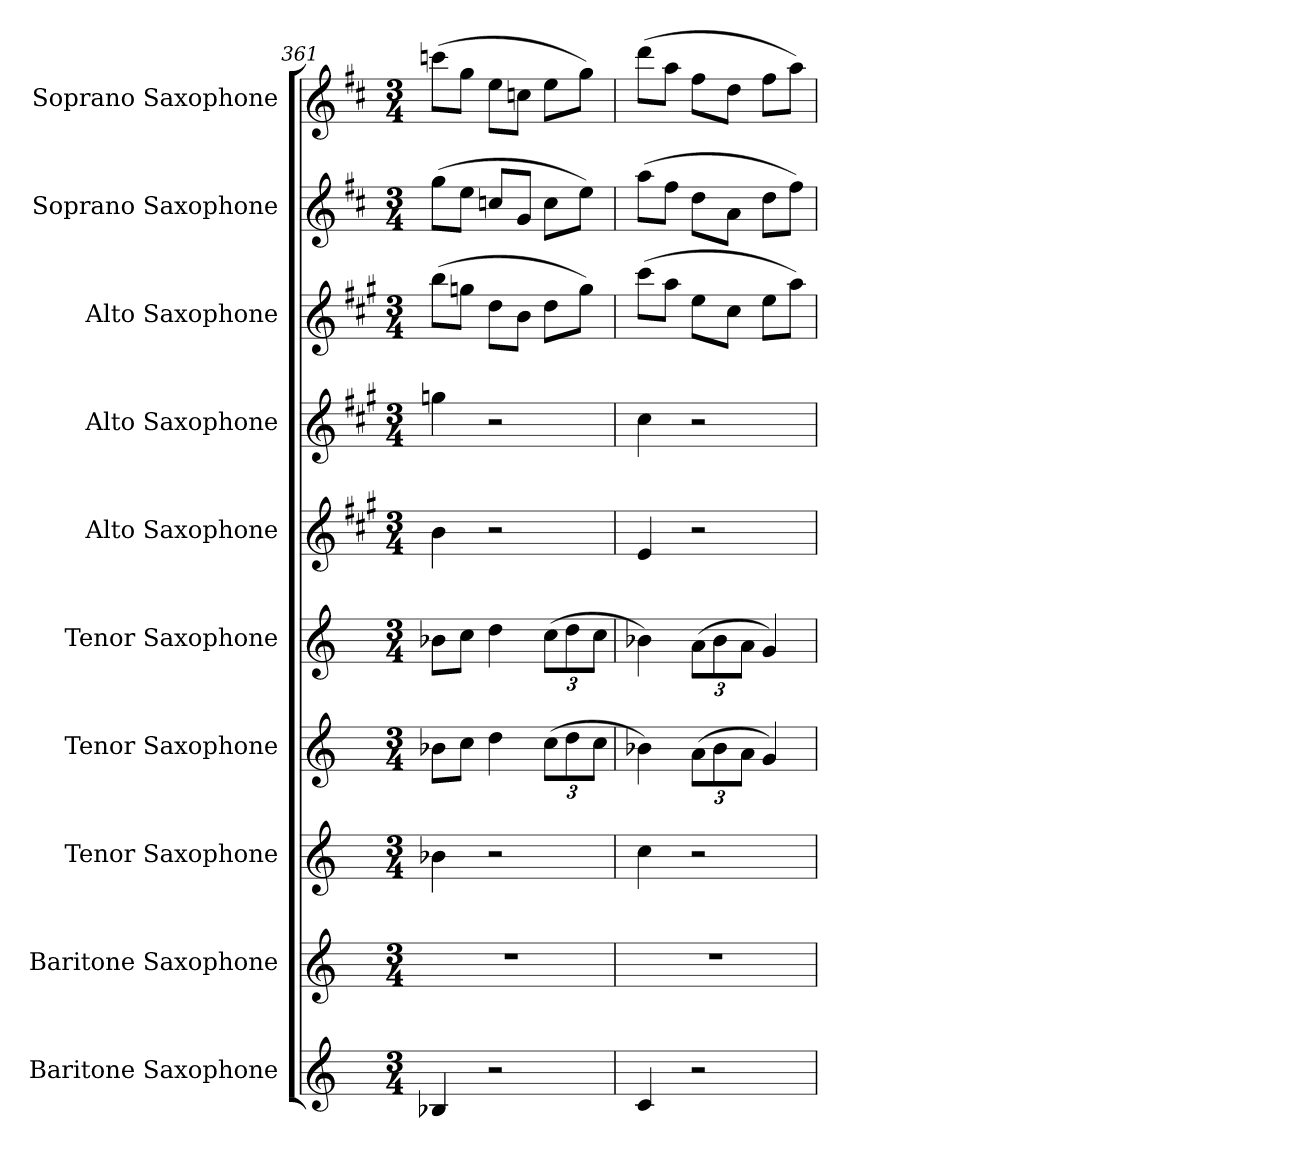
**kern	**kern	**kern	**kern	**kern	**kern	**kern	**kern	**kern	**kern
*part10	*part9	*part8	*part7	*part6	*part5	*part4	*part3	*part2	*part1
*staff10	*staff9	*staff8	*staff7	*staff6	*staff5	*staff4	*staff3	*staff2	*staff1
*I"Baritone Saxophone	*I"Baritone Saxophone	*I"Tenor Saxophone	*I"Tenor Saxophone	*I"Tenor Saxophone	*I"Alto Saxophone	*I"Alto Saxophone	*I"Alto Saxophone	*I"Soprano Saxophone	*I"Soprano Saxophone
*I'Bar. Sax.	*I'Bar. Sax.	*I'T. Sax.	*I'T. Sax.	*I'T. Sax.	*I'A. Sax.	*I'A. Sax.	*I'A. Sax.	*I'S. Sax.	*I'S. Sax.
!!LO:PB:g=z
*clefG2	*clefG2	*clefG2	*clefG2	*clefG2	*clefG2	*clefG2	*clefG2	*clefG2	*clefG2
*ITrd12c21	*ITrd12c21	*ITrd8c14	*ITrd8c14	*ITrd8c14	*ITrd5c9	*ITrd5c9	*ITrd5c9	*ITrd1c2	*ITrd1c2
*k[]	*k[]	*k[]	*k[]	*k[]	*k[]	*k[]	*k[]	*k[]	*k[]
*M3/4	*M3/4	*M3/4	*M3/4	*M3/4	*M3/4	*M3/4	*M3/4	*M3/4	*M3/4
=361	=361	=361	=361	=361	=361	=361	=361	=361	=361
4BB-X/	2.r	4B-X\	8B-X\L	8B-X\L	4d\	4b-X\	(8dd\L	(8ff\L	(8bb-X\L
.	.	.	8c\J	8c\J	.	.	8b-X\J	8dd\J	8ff\J
2r	.	2r	4d\	4d\	2r	2r	8f\L	8b-X/L	8dd\L
.	.	.	.	.	.	.	8d\J	8f/J	8b-X\J
*	*	*	*Xbrackettup	*Xbrackettup	*	*	*	*	*
.	.	.	(12c\L	(12c\L	.	.	8f\L	8b-\L	8dd\L
.	.	.	12d\	12d\	.	.	.	.	.
.	.	.	.	.	.	.	8b-\J)	8dd\J)	8ff\J)
.	.	.	12c\J	12c\J	.	.	.	.	.
=362	=362	=362	=362	=362	=362	=362	=362	=362	=362
4C/	2.r	4c\	4B-X\)	4B-X\)	4G/	4e\	(8ee\L	(8gg\L	(8ccc\L
.	.	.	.	.	.	.	8cc\J	8ee\J	8gg\J
2r	.	2r	(12A\L	(12A\L	2r	2r	8g\L	8cc\L	8ee\L
.	.	.	12B-\	12B-\	.	.	.	.	.
.	.	.	.	.	.	.	8e\J	8g\J	8cc\J
.	.	.	12A\J	12A\J	.	.	.	.	.
.	.	.	4G/)	4G/)	.	.	8g\L	8cc\L	8ee\L
.	.	.	.	.	.	.	8cc\J)	8ee\J)	8gg\J)
=	=	=	=	=	=	=	=	=	=
*-	*-	*-	*-	*-	*-	*-	*-	*-	*-
